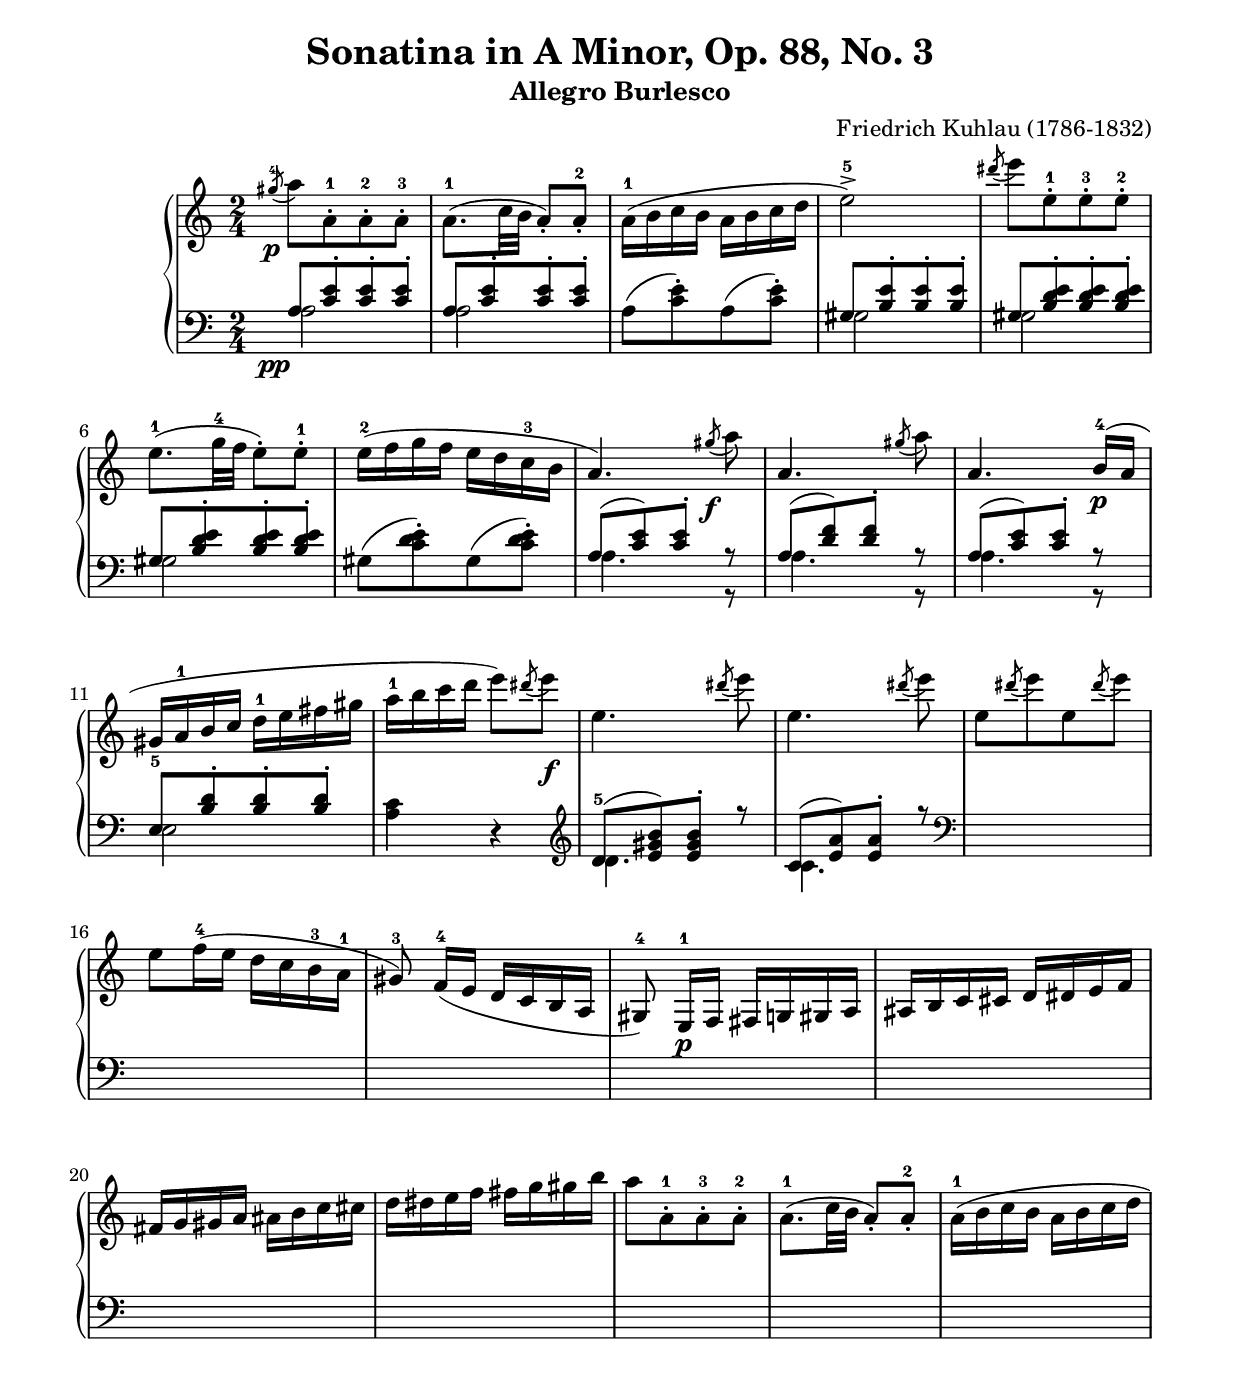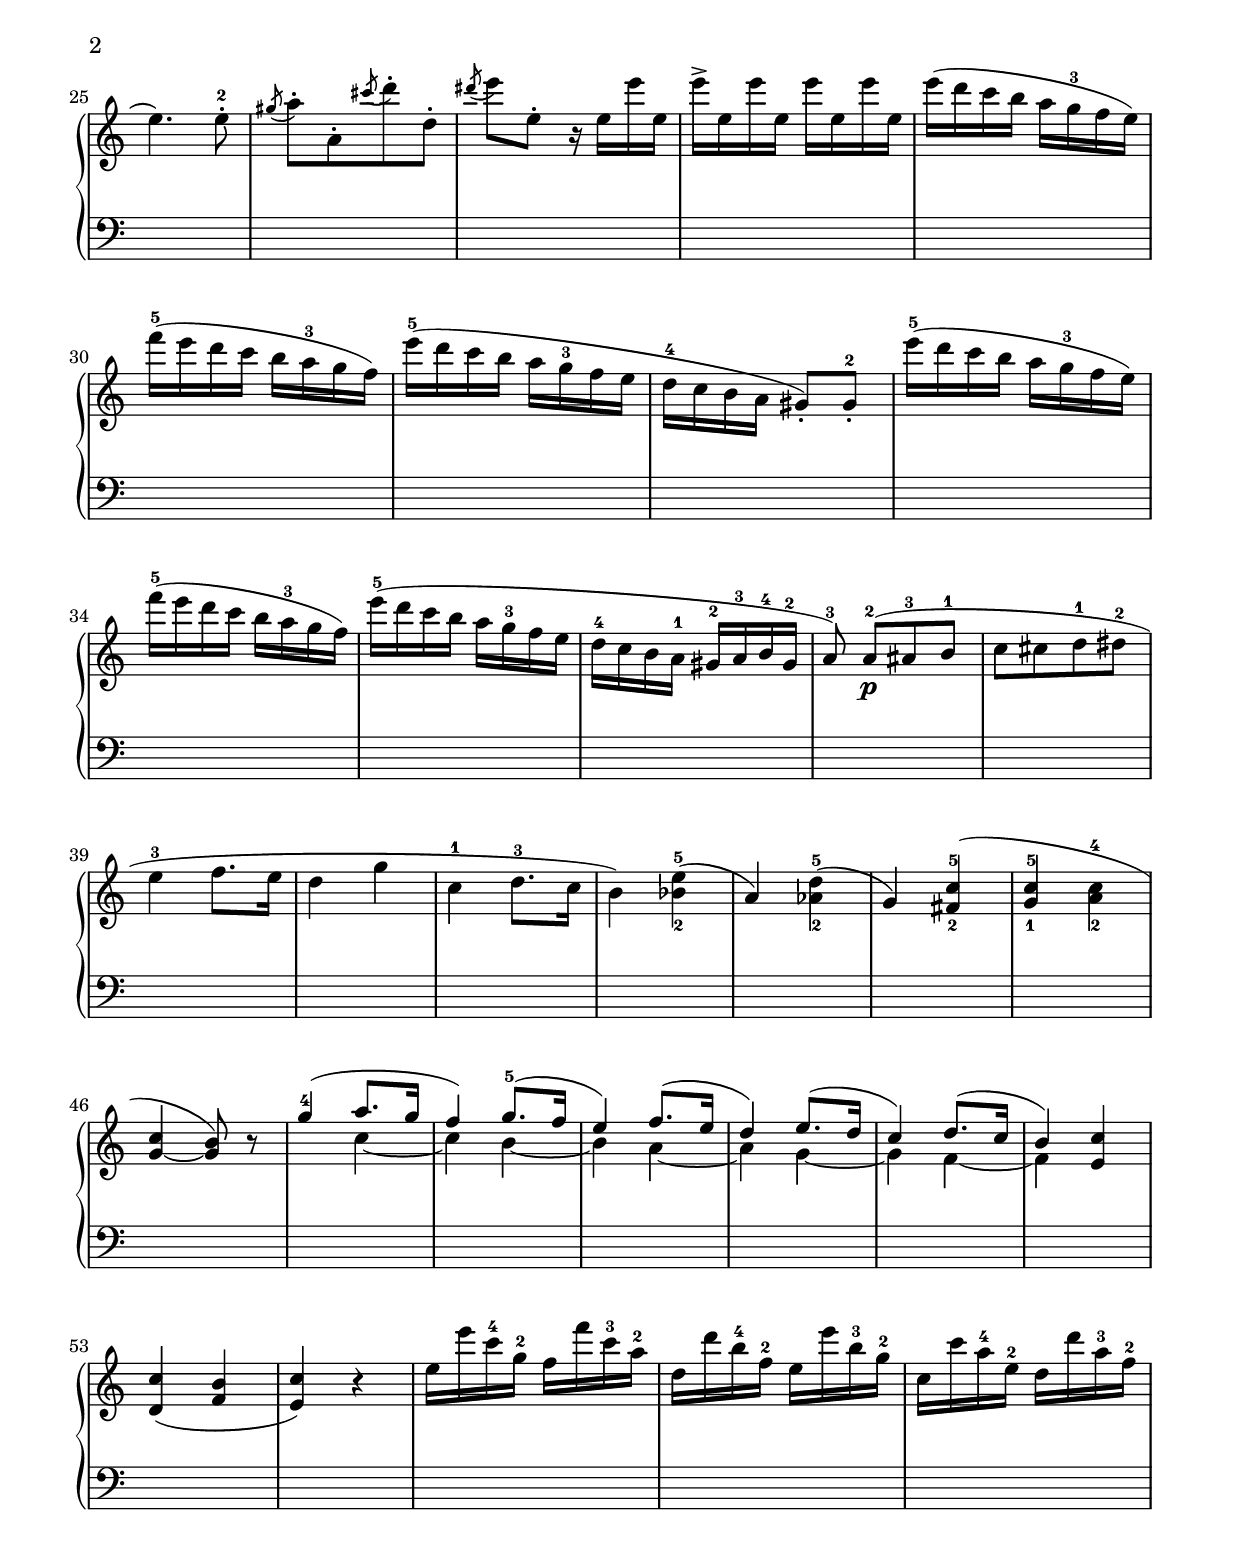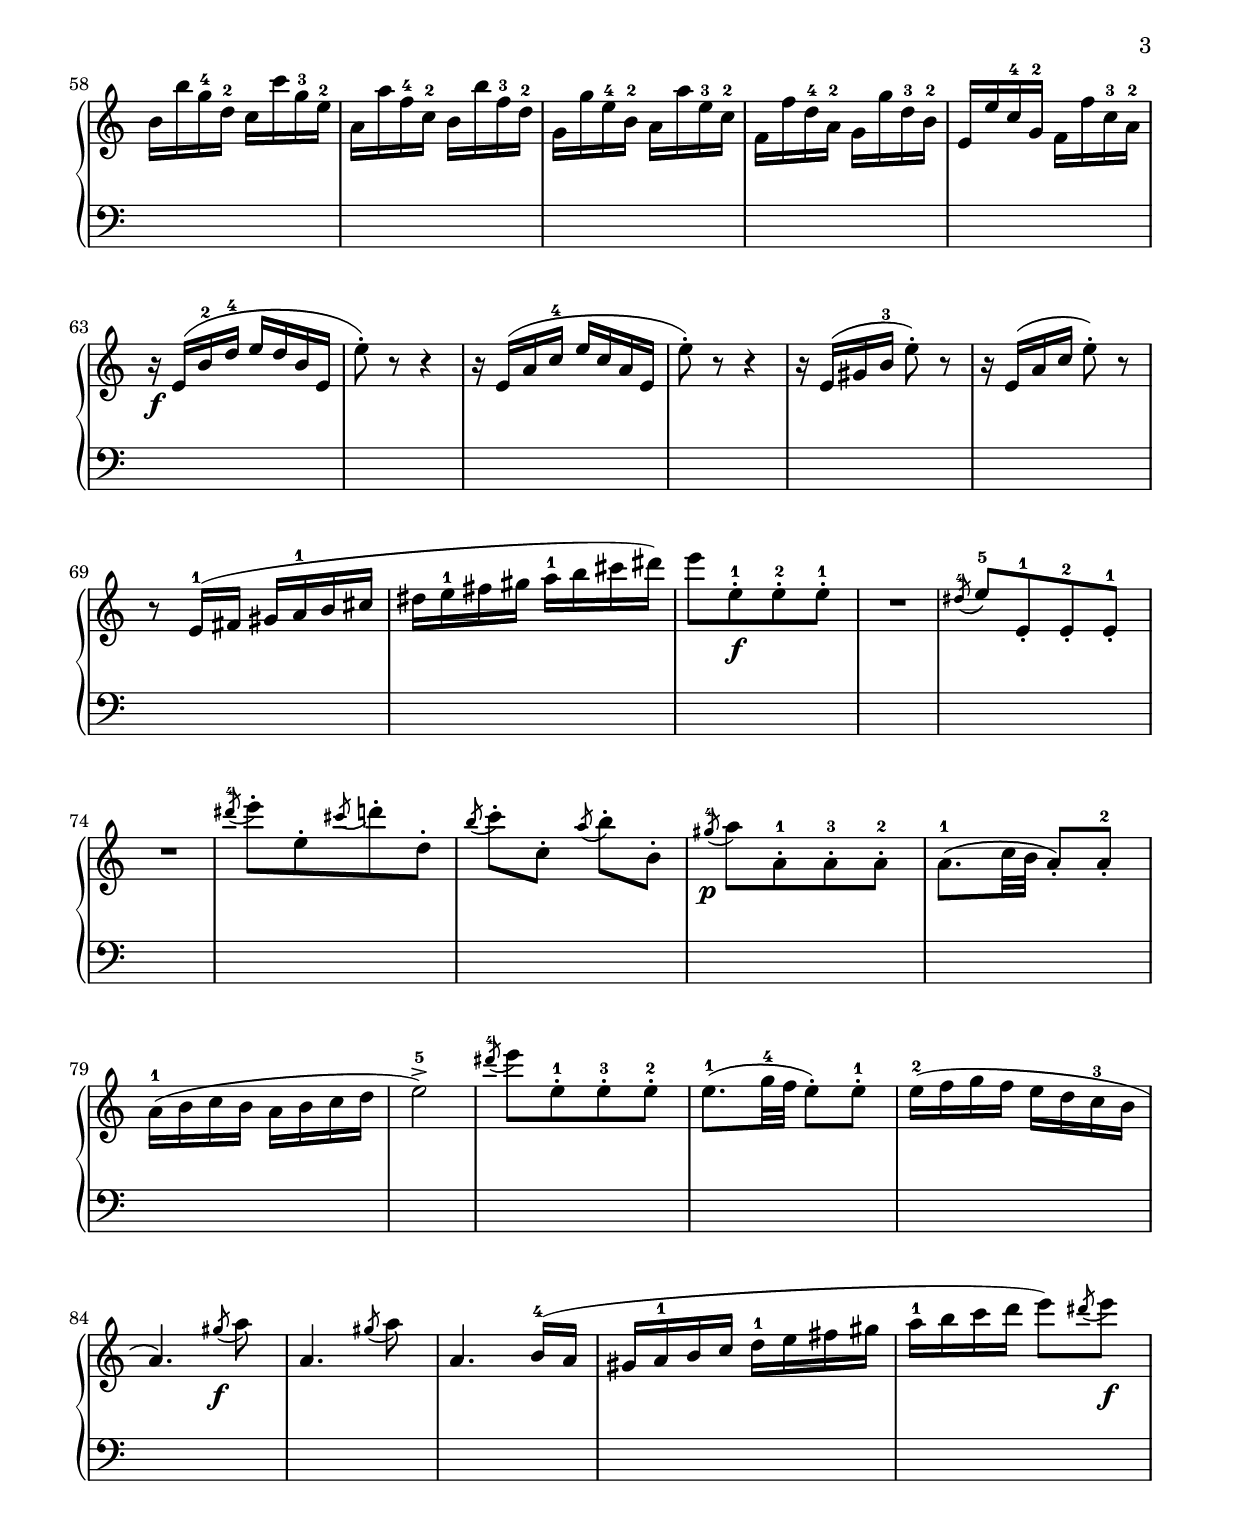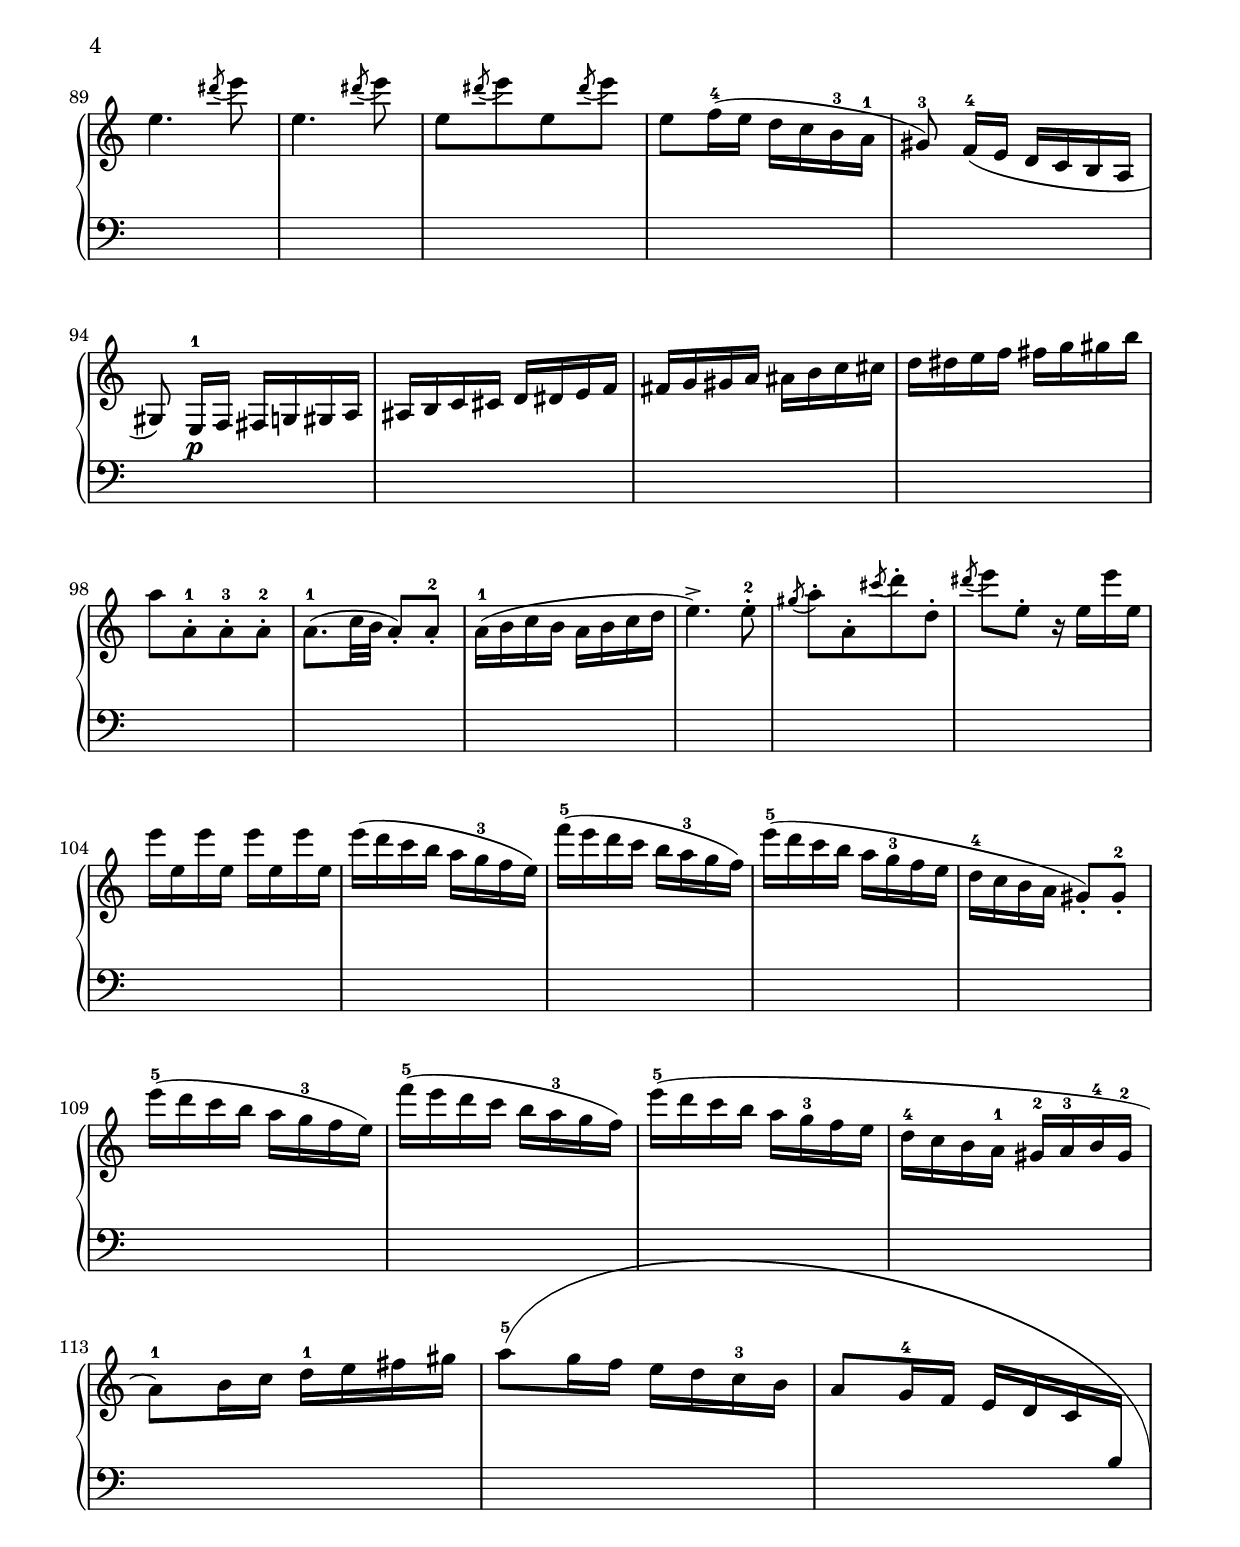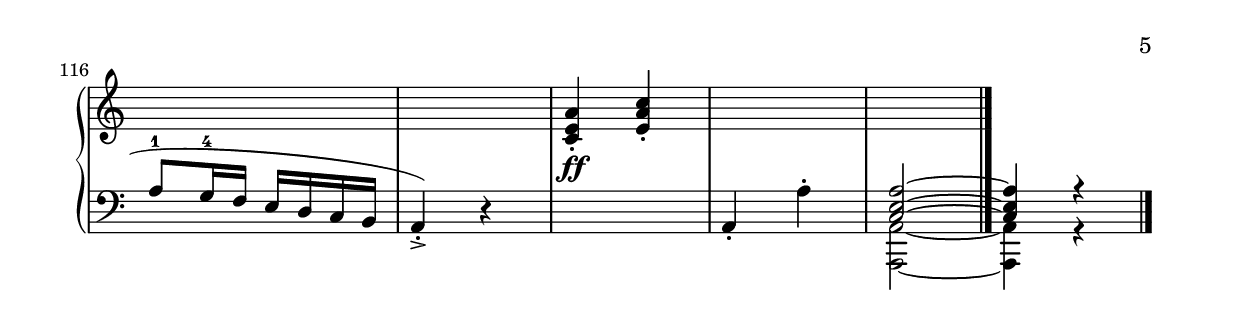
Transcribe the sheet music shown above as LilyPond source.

\version "2.23.7"

\header {
  title = "Sonatina in A Minor, Op. 88, No. 3"
  subtitle = "Allegro Burlesco"
  composer = "Friedrich Kuhlau (1786-1832)"
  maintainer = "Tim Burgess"
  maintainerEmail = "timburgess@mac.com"
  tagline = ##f
}

righthand =  {
  \key c \major
  \numericTimeSignature \time 2/4
  \clef "treble"
  \relative c''' {
    \acciaccatura { gis8-4\p } a8[ a,-.-1 a-.-2 a-.-3] | a8.-1( c32 b32 a8-.) a8-.-2 | a16-1( b c b a b c d | e2->-5) | \acciaccatura { dis'8 } e8[ e,8-.-1 e8-.-3 e8-.-2] \break

    e8.-1( g32-4 f32 e8-.) e8-.-1 | e16-2( f g f e d c-3 b | a4.) \acciaccatura { gis'8\f } a8 | a,4. \acciaccatura { gis'8 } a8 | a,4. b16-4\p( a16 \break

    gis16 a-1 b c d-1 e fis gis | a-1 b c d e8) \acciaccatura { dis8 } e8\f | e,4. \acciaccatura { dis'8 } e8 | e,4. \acciaccatura { dis'8 } e8 |
    e,8[  \acciaccatura { dis'8 } e8 e,8 \acciaccatura { dis'8 } e8] \break

    e,8 f16-4( e d c b-3 a-1 | gis8\noBeam-3) f16-4( e d c b a gis8-4\noBeam) e16-1\p f fis g gis a ais b c cis d dis e f \break

    fis g gis a ais b c cis d dis e f fis g gis b | a8[ a,8-.-1 a-.-3 a-.-2] | a8.-1( c32 b32 a8-.) a8-.-2 | a16-1( b c b a b c d \break

    e4.) e8-.-2 | \acciaccatura { gis8 } a8-.[ a,8-. \acciaccatura { cis'8 } d8-. d,8-.] \acciaccatura { dis'8 } e8 e,8-. r16 e16 e' e, | e'-> e, e' e, e' e, e' e, |    
    e'( d c b a g-3 f e) \break

    f'16-5( e d c b a-3 g f) | e'-5( d c b a g-3 f e | d-4 c b a gis8-.) gis8-.-2 | e''16-5( d c b a g-3 f e) \break

    f'16-5( e d c b a-3 g f) | e'-5( d c b a g-3 f e | d-4 c b a-1 gis-2 a-3 b-4 gis-2 | a8-3)\noBeam a-2([\p ais-3 b-1] c[ cis d-1 dis-2] \break

    e4-3 f8. e16 | d4 g | c,4-1 d8.-3 c16 | b4) <bes-2 e-5>4( a) <aes-2 d-5>( g) <fis-2 c'-5>( <g-1 c-5> <a-2 c-4> \break

    <g~ c>4 <g b>8) r8 | << { g'4-4( a8. g16 f4) } \\ { s4 c4~ c4 } >> 
                          << { g'8.-5( f16 e4) } \\ { b4~ b4 } >>
                           << { f'8.( e16 d4) } \\ { a4~ a4 } >>
                            << { e'8.( d16 c4) } \\ { g4~ g4 } >> << { d'8.( c16 b4) } \\ { f4~ f4 } >> <e c'>4 \break

    <d c'>4( <f b>4 <e c'>4) r4 | e'16 e' c-4 g-2 f f' c-3 a-2 | d,16 d' b-4 f-2 e e' b-3 g-2 | c,16 c' a-4 e-2 d d' a-3 f-2 \break

    b,16 b' g-4 d-2 c c' g-3 e-2 | a,16 a' f-4 c-2 b b' f-3 d-2 | g,16 g' e-4 b-2 a a' e-3 c-2 | f,16 f' d-4 a-2 g g' d-3 b-2 | e,16 e' c-4 g-2 f f' c-3 a-2 \break

    r16\f e16( b'-2 d-4 e d b e, | e'8-.) r8 r4 | r16 e,16( a c-4 e c a e | e'8-.) r8 r4 | r16 e,( gis b-3 e8-.) r8 | r16 e,( a c e8-.) r8 \break

    r8 e,16-1( fis gis a-1 b cis | dis e-1 fis gis a-1 b cis dis) | e8[ e,8-.-1\f e-.-2 e-.-1] | R2 | \acciaccatura { dis8-4 } e8-5[ e,-.-1 e-.-2 e-.-1] \break

    % 74
    R2 \acciaccatura { dis''8-4 } e8-.[ e,8-. \acciaccatura { cis'8 } d8-. d,8-.] | \acciaccatura { b'8 } c8-. c,8-. \acciaccatura { a'8 } b8-. b,8-. | 
      \acciaccatura { gis'8-4\p } a8[ a,-.-1 a-.-3 a-.-2] | a8.-1( c32 b32 a8-.) a8-.-2 \break

    a16-1( b c b a b c d | e2->-5) | \acciaccatura { dis'8-4 } e8[ e,8-.-1 e8-.-3 e8-.-2] | e8.-1( g32-4 f32 e8-.) e8-.-1 | e16-2( f g f e d c-3 b \break
   
    a4.) \acciaccatura { gis'8\f } a8 | a,4. \acciaccatura { gis'8 } a8 | a,4. b16-4( a | gis16 a-1 b c d-1 e fis gis | a-1 b c d e8) \acciaccatura { dis8 } e8\f \break

    e,4. \acciaccatura { dis'8 } e8 | e,4. \acciaccatura { dis'8 } e8 | e,8[  \acciaccatura { dis'8 } e8 e,8 \acciaccatura { dis'8 } e8] |
      e,8 f16-4( e d c b-3 a-1 | gis8\noBeam-3) f16-4( e d c b a \break

    gis8\noBeam) e16-1\p f fis g gis a ais b c cis d dis e f | fis g gis a ais b c cis d dis e f fis g gis b \break

    a8[ a,8-.-1 a-.-3 a-.-2] | a8.-1( c32 b32 a8-.) a8-.-2 | a16-1( b c b a b c d | e4.->) e8-.-2 |
      \acciaccatura { gis8 } a8-.[ a,8-. \acciaccatura { cis'8 } d8-. d,8-.] \acciaccatura { dis'8 } e8 e,8-. r16 e16 e' e, \break

    e' e, e' e, e' e, e' e, | e'( d c b a g-3 f e) | f'16-5( e d c b a-3 g f) | e'-5( d c b a g-3 f e | d-4 c b a gis8-.) gis8-.-2 \break

    e''16-5( d c b a g-3 f e) | f'16-5( e d c b a-3 g f) | e'-5( d c b a g-3 f e | d-4 c b a-1 gis-2 a-3 b-4 gis-2 \break

    a8-1) b16 c d-1 e fis gis | a8-5( g16 f e d c-3 b | \stemUp a8 g16-4 f e d c 
       \change Staff = "bottom" { b \break
    
    a8-1 g16-4 f e d c b | a4-.->) r4 } | \change Staff = "top" { <c' e a>4-.\ff  <e a c>-. }

    s2 s2 

    \bar "|."
  }
}

lefthand =  {
  \key c \major
  \numericTimeSignature \time 2/4
  \clef "bass"
  \relative c' {
    % bottom stave starts with invisible note due to https://sourceforge.net/p/testlilyissues/issues/34
    \acciaccatura { s8\pp }

    << { a8[ <c e>-. <c e>-. <c e>-.] } \\ { a2 } >> | << { a8[ <c e>-. <c e>-. <c e>-.] } \\ { a2 } >> | a8([ <c e>-.) a8( <c e>-.]) |
      << { gis8[ <b e>-. <b e>-. <b e>-.] } \\ { gis2 } >> | << { gis8[ <b d e>-. <b d e>-. <b d e>-.] } \\ { gis2 } >> |

    << { gis8[ <b d e>-. <b d e>-. <b d e>-.] } \\ { gis2 } >> | gis8([ <c d e>-.) gis8( <c d e>-.]) |
      << { a8[( <c e>) <c e>-.] r8 } \\ { a4. r8 } >> |
        << { a8[( <d f>) <d f>-.] r8 } \\ { a4. r8 } >> |
          << { a8[( <c e>) <c e>-.] r8 } \\ { a4. r8 } >> |

    << { e8-5[ <b' d>-. <b d>-. <b d>-.] } \\ { e,2 } >> | <a c>4 r4 |
  }

  \clef "treble"
  \relative c' {
    << { d8-5[( <e gis b>) <e gis b>-.] r8 } \\ { d4. } >> | << { c8[( <e a>) <e a>-.] r8 } \\ { c4. } >> | 
  }

  \clef "bass"
  \relative c' {

    s2*104

    a,4-. a'4-. |

    <<
      { <c, e a>2~ | <c e a>4 r4 } \\ { <a,~ a'~>2 <a a'>4 r4 }
    >>
    
  \bar "|."
  }
}

 \paper {
    #(set-paper-size "a4")
    max-systems-per-page = 6
    top-margin = 15
    bottom-margin = 15
    left-margin = 15
    right-margin = 15
    system-system-spacing = #'((basic-distance . 13)
                              (minimum-distance . 9)
                              (padding . 5))
    ragged-bottom = ##t
    ragged-last-bottom = ##t
  }

\score {
  \new PianoStaff \with {
    \override StaffGrouper.staff-staff-spacing = #'(
                            (basic-distance . 10)
                            (padding . 0))
  }
  << 
    \context Staff = "top" <<
      \righthand
    >>
    \context Staff = "bottom" <<
      \lefthand
    >>
  >>
  \layout { }
  \midi { }
}
   

